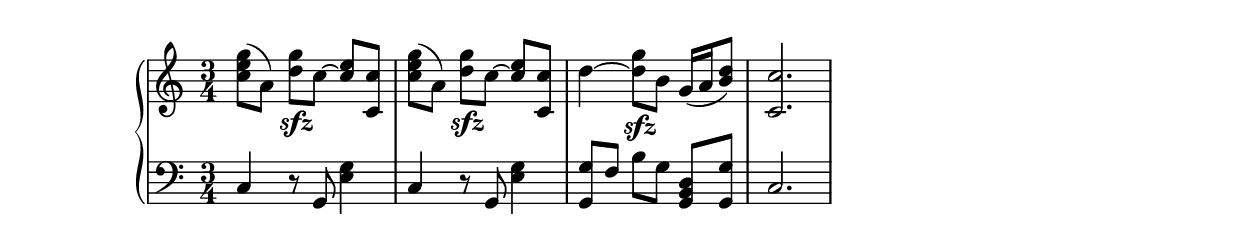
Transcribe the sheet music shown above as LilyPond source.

\version "2.18.2"

\header {
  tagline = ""
}

upper = \relative c' {
   \clef treble
   \time 3/4
   \set Timing.beamExceptions = #'()
   \set Timing.baseMoment = #(ly:make-moment 1/4)
   \set Timing.beatStructure = #'(1 1 1)
   <c' e g>8( a) <d g>\sfz c~ <c e> <c, c'> |
   <c' e g>8( a) <d g>\sfz c~ <c e> <c, c'> |
   d'4~ <d g>8\sfz b g16( a <b d>8) |
   <c c,>2.
}

lower = \relative c {
   \clef bass
   \time 3/4
   \set Timing.beamExceptions = #'()
   \set Timing.baseMoment = #(ly:make-moment 1/4)
   \set Timing.beatStructure = #'(1 1 1)
   c4 r8 g <e' g>4 |
   c4 r8 g <e' g>4 |
   <g g,>8 f b g <g, b d> <g g'> |
   c2.
}

\score {
  \new PianoStaff \with {
      instrumentName = #""
  }
  <<
     \new Staff = "upper" \upper
     \new Staff = "lower" \lower
  >>
  \layout { }
  \midi {
     \tempo 4 = 105
  }
}
